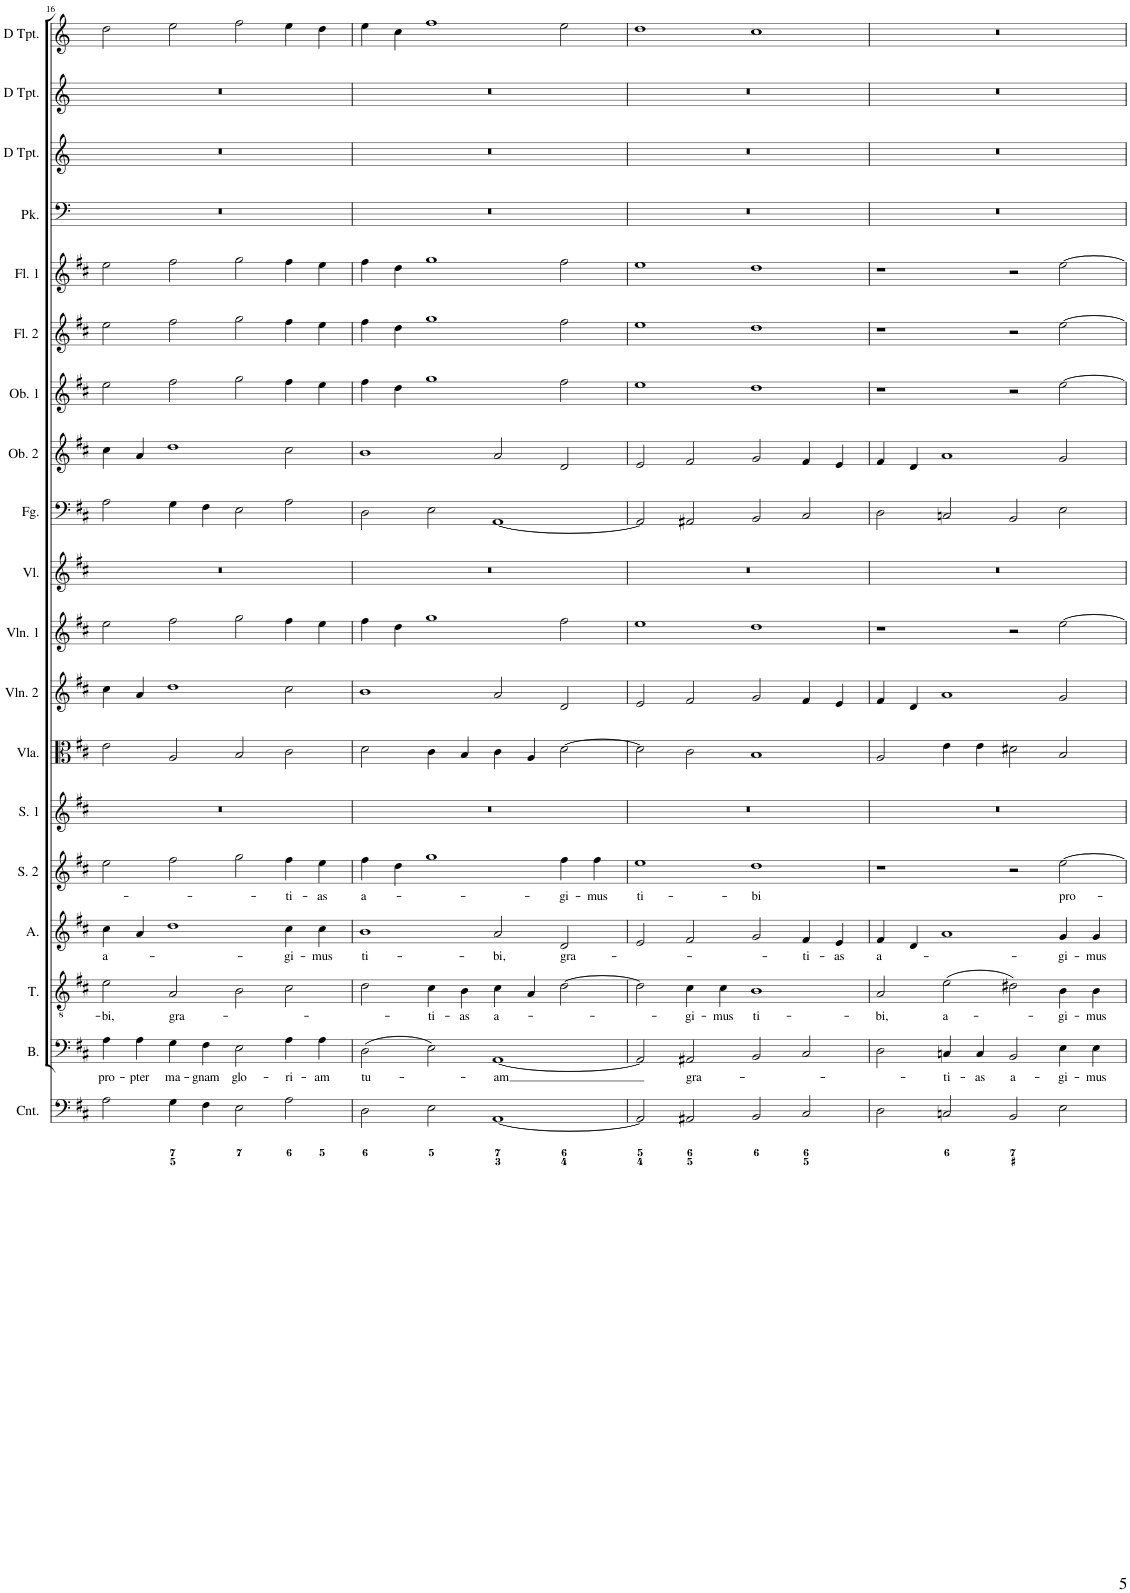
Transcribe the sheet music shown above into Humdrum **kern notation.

**kern	**kern	**text	**kern	**text	**kern	**text	**kern	**text	**kern	**kern	**kern	**kern	**kern	**kern	**kern	**kern	**kern	**kern	**kern	**kern	**kern	**kern
*part19	*part18	*part18	*part17	*part17	*part16	*part16	*part15	*part15	*part14	*part13	*part12	*part11	*part10	*part9	*part8	*part7	*part6	*part5	*part4	*part3	*part2	*part1
*staff19	*staff18	*staff18	*staff17	*staff17	*staff16	*staff16	*staff15	*staff15	*staff14	*staff13	*staff12	*staff11	*staff10	*staff9	*staff8	*staff7	*staff6	*staff5	*staff4	*staff3	*staff2	*staff1
*I"Continuo	*I"Basso	*	*I"Tenore	*	*I"Alto	*	*I"Soprano 2	*	*I"Soprano 1	*I"Viola	*I"Violino 2	*I"Violino 1	*I"Violino solo	*I"Fagotti	*I"Oboe d'amore 2	*I"Oboe d'amore 1	*I"Flauto traverso 2	*I"Flauto traverso 1	*I"Pauke	*I"D Trompete	*I"D Trompete	*I"D Trompete
*I'Cnt.	*I'B.	*	*I'T.	*	*I'A.	*	*I'S. 2	*	*I'S. 1	*I'Vla.	*I'Vln. 2	*I'Vln. 1	*I'Vl.	*I'Fg.	*I'Ob. 2	*I'Ob. 1	*I'Fl. 2	*I'Fl. 1	*I'Pk.	*I'D Tpt.	*I'D Tpt.	*I'D Tpt.
!!LO:PB:g=z
*clefF4	*clefF4	*	*clefGv2	*	*clefG2	*	*clefG2	*	*clefG2	*clefC3	*clefG2	*clefG2	*clefG2	*clefF4	*clefG2	*clefG2	*clefG2	*clefG2	*clefF4	*clefG2	*clefG2	*clefG2
*	*	*	*	*	*	*	*	*	*	*	*	*	*	*	*	*	*	*	*Trd-1c-2	*Trd-1c-2	*Trd-1c-2	*Trd-1c-2
*k[f#c#]	*k[f#c#]	*	*k[f#c#]	*	*k[f#c#]	*	*k[f#c#]	*	*k[f#c#]	*k[f#c#]	*k[f#c#]	*k[f#c#]	*k[f#c#]	*k[f#c#]	*k[f#c#]	*k[f#c#]	*k[f#c#]	*k[f#c#]	*k[]	*k[]	*k[]	*k[]
*M4/2	*M4/2	*	*M4/2	*	*M4/2	*	*M4/2	*	*M4/2	*M4/2	*M4/2	*M4/2	*M4/2	*M4/2	*M4/2	*M4/2	*M4/2	*M4/2	*M4/2	*M4/2	*M4/2	*M4/2
*met(c|)	*met(c|)	*	*met(c|)	*	*met(c|)	*	*met(c|)	*	*met(c|)	*met(c|)	*met(c|)	*met(c|)	*met(c|)	*met(c|)	*met(c|)	*met(c|)	*met(c|)	*met(c|)	*met(c|)	*met(c|)	*met(c|)	*met(c|)
=16	=16	=16	=16	=16	=16	=16	=16	=16	=16	=16	=16	=16	=16	=16	=16	=16	=16	=16	=16	=16	=16	=16
!	!	!LO:LY:b	!	!LO:LY:b	!	!LO:LY:b	!	!	!	!	!	!	!	!	!	!	!	!	!	!	!	!
2A\	4A\	pro-	2e\	-bi,	4cc#\	a-	2ee\	.	0r	2e\	4cc#\	2ee\	0r	2A\	4cc#\	2ee\	2ee\	2ee\	0r	0r	0r	2dd\
!	!	!LO:LY:b	!	!	!	!	!	!	!	!	!	!	!	!	!	!	!	!	!	!	!	!
.	4A\	-pter	.	.	4a/	.	.	.	.	.	4a/	.	.	.	4a/	.	.	.	.	.	.	.
!	!	!LO:LY:b	!	!LO:LY:b	!	!	!	!	!	!	!	!	!	!	!	!	!	!	!	!	!	!
4G\	4G\	ma-	2A/	gra-	1dd	.	2ff#\	.	.	2A/	1dd	2ff#\	.	4G\	1dd	2ff#\	2ff#\	2ff#\	.	.	.	2ee\
!	!	!LO:LY:b	!	!	!	!	!	!	!	!	!	!	!	!	!	!	!	!	!	!	!	!
4F#\	4F#\	-gnam	.	.	.	.	.	.	.	.	.	.	.	4F#\	.	.	.	.	.	.	.	.
!	!	!LO:LY:b	!	!	!	!	!	!	!	!	!	!	!	!	!	!	!	!	!	!	!	!
2E\	2E\	glo-	2B\	.	.	.	2gg\	.	.	2B/	.	2gg\	.	2E\	.	2gg\	2gg\	2gg\	.	.	.	2ff\
!	!	!LO:LY:b	!	!	!	!LO:LY:b	!	!LO:LY:b	!	!	!	!	!	!	!	!	!	!	!	!	!	!
2A\	4A\	-ri-	2c#\	.	4cc#\	-gi-	4ff#\	-ti-	.	2c#\	2cc#\	4ff#\	.	2A\	2cc#\	4ff#\	4ff#\	4ff#\	.	.	.	4ee\
!	!	!LO:LY:b	!	!	!	!LO:LY:b	!	!LO:LY:b	!	!	!	!	!	!	!	!	!	!	!	!	!	!
.	4A\	-am	.	.	4cc#\	-mus	4ee\	-as	.	.	.	4ee\	.	.	.	4ee\	4ee\	4ee\	.	.	.	4dd\
=17	=17	=17	=17	=17	=17	=17	=17	=17	=17	=17	=17	=17	=17	=17	=17	=17	=17	=17	=17	=17	=17	=17
!	!	!LO:LY:b	!	!	!	!LO:LY:b	!	!LO:LY:b	!	!	!	!	!	!	!	!	!	!	!	!	!	!
2D\	(2D\	tu-	2d\	.	1b	ti-	4ff#\	a-	0r	2d\	1b	4ff#\	0r	2D\	1b	4ff#\	4ff#\	4ff#\	0r	0r	0r	4ee\
.	.	.	.	.	.	.	4dd\	.	.	.	.	4dd\	.	.	.	4dd\	4dd\	4dd\	.	.	.	4cc\
!	!	!	!	!LO:LY:b	!	!	!	!	!	!	!	!	!	!	!	!	!	!	!	!	!	!
2E\	2E\)	.	4c#\	-ti-	.	.	1gg	.	.	4c#\	.	1gg	.	2E\	.	1gg	1gg	1gg	.	.	.	1ff
!	!	!	!	!LO:LY:b	!	!	!	!	!	!	!	!	!	!	!	!	!	!	!	!	!	!
.	.	.	4B\	-as	.	.	.	.	.	4B/	.	.	.	.	.	.	.	.	.	.	.	.
!	!	!LO:LY:b	!	!LO:LY:b	!	!LO:LY:b	!	!	!	!	!	!	!	!	!	!	!	!	!	!	!	!
[1AA	[1AA	-am	4c#\	a-	2a/	-bi,	.	.	.	4c#\	2a/	.	.	[1AA	2a/	.	.	.	.	.	.	.
.	.	.	4A/	.	.	.	.	.	.	4A/	.	.	.	.	.	.	.	.	.	.	.	.
!	!	!	!	!	!	!LO:LY:b	!	!LO:LY:b	!	!	!	!	!	!	!	!	!	!	!	!	!	!
.	.	.	[2d\	.	2d/	gra-	4ff#\	-gi-	.	[2d\	2d/	2ff#\	.	.	2d/	2ff#\	2ff#\	2ff#\	.	.	.	2ee\
!	!	!	!	!	!	!	!	!LO:LY:b	!	!	!	!	!	!	!	!	!	!	!	!	!	!
.	.	.	.	.	.	.	4ff#\	-mus	.	.	.	.	.	.	.	.	.	.	.	.	.	.
=18	=18	=18	=18	=18	=18	=18	=18	=18	=18	=18	=18	=18	=18	=18	=18	=18	=18	=18	=18	=18	=18	=18
!	!	!	!	!	!	!	!	!LO:LY:b	!	!	!	!	!	!	!	!	!	!	!	!	!	!
2AA/]	2AA/]	.	2d\]	.	2e/	.	1ee	ti-	0r	2d\]	2e/	1ee	0r	2AA/]	2e/	1ee	1ee	1ee	0r	0r	0r	1dd
!	!	!LO:LY:b	!	!LO:LY:b	!	!	!	!	!	!	!	!	!	!	!	!	!	!	!	!	!	!
2AA#X/	2AA#X/	gra-	4c#\	-gi-	2f#/	.	.	.	.	2c#\	2f#/	.	.	2AA#X/	2f#/	.	.	.	.	.	.	.
!	!	!	!	!LO:LY:b	!	!	!	!	!	!	!	!	!	!	!	!	!	!	!	!	!	!
.	.	.	4c#\	-mus	.	.	.	.	.	.	.	.	.	.	.	.	.	.	.	.	.	.
!	!	!	!	!LO:LY:b	!	!	!	!LO:LY:b	!	!	!	!	!	!	!	!	!	!	!	!	!	!
2BB/	2BB/	.	1B	ti-	2g/	.	1dd	-bi	.	1B	2g/	1dd	.	2BB/	2g/	1dd	1dd	1dd	.	.	.	1cc
!	!	!	!	!	!	!LO:LY:b	!	!	!	!	!	!	!	!	!	!	!	!	!	!	!	!
2C#/	2C#/	.	.	.	4f#/	-ti-	.	.	.	.	4f#/	.	.	2C#/	4f#/	.	.	.	.	.	.	.
!	!	!	!	!	!	!LO:LY:b	!	!	!	!	!	!	!	!	!	!	!	!	!	!	!	!
.	.	.	.	.	4e/	-as	.	.	.	.	4e/	.	.	.	4e/	.	.	.	.	.	.	.
=19	=19	=19	=19	=19	=19	=19	=19	=19	=19	=19	=19	=19	=19	=19	=19	=19	=19	=19	=19	=19	=19	=19
!	!	!	!	!LO:LY:b	!	!LO:LY:b	!	!	!	!	!	!	!	!	!	!	!	!	!	!	!	!
2D\	2D\	.	2A/	-bi,	4f#/	a-	1r	.	0r	2A/	4f#/	1r	0r	2D\	4f#/	1r	1r	1r	0r	0r	0r	0r
.	.	.	.	.	4d/	.	.	.	.	.	4d/	.	.	.	4d/	.	.	.	.	.	.	.
!	!	!LO:LY:b	!	!LO:LY:b	!	!	!	!	!	!	!	!	!	!	!	!	!	!	!	!	!	!
2Cn/	4Cn/	-ti-	(2e\	a-	1a	.	.	.	.	4e\	1a	.	.	2Cn/	1a	.	.	.	.	.	.	.
!	!	!LO:LY:b	!	!	!	!	!	!	!	!	!	!	!	!	!	!	!	!	!	!	!	!
.	4C/	-as	.	.	.	.	.	.	.	4e\	.	.	.	.	.	.	.	.	.	.	.	.
!	!	!LO:LY:b	!	!	!	!	!	!	!	!	!	!	!	!	!	!	!	!	!	!	!	!
2BB/	2BB/	a-	2d#X\)	.	.	.	2r	.	.	2d#X\	.	2r	.	2BB/	.	2r	2r	2r	.	.	.	.
!	!	!LO:LY:b	!	!LO:LY:b	!	!LO:LY:b	!	!LO:LY:b	!	!	!	!	!	!	!	!	!	!	!	!	!	!
2E\	4E\	-gi-	4B\	-gi-	4g/	-gi-	[2ee\	pro-	.	2B/	2g/	[2ee\	.	2E\	2g/	[2ee\	[2ee\	[2ee\	.	.	.	.
!	!	!LO:LY:b	!	!LO:LY:b	!	!LO:LY:b	!	!	!	!	!	!	!	!	!	!	!	!	!	!	!	!
.	4E\	-mus	4B\	-mus	4g/	-mus	.	.	.	.	.	.	.	.	.	.	.	.	.	.	.	.
=	=	=	=	=	=	=	=	=	=	=	=	=	=	=	=	=	=	=	=	=	=	=
*-	*-	*-	*-	*-	*-	*-	*-	*-	*-	*-	*-	*-	*-	*-	*-	*-	*-	*-	*-	*-	*-	*-
